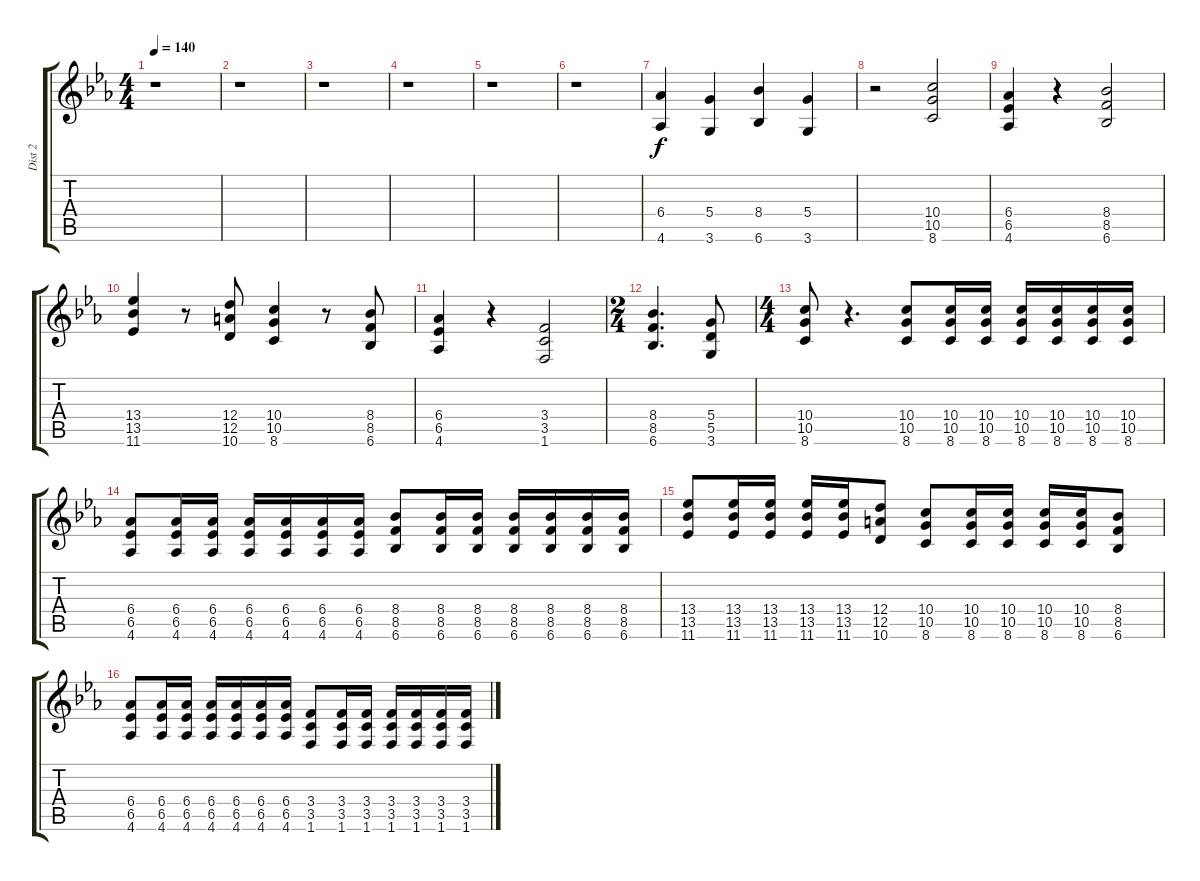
\track ("Dist 2" "Dist 2") {instrument distortionguitar}
\staff {score tabs}
\tuning (E4 B3 G3 D3 A2 E2) {hide}
\ts (4 4)
\tempo 140
\clef g2
\ks eb
r.1{dy f instrument distortionguitar} |
r.1 |
r.1 |
r.1 |
r.1 |
r.1 |
(6.4 4.6).4 (5.4 3.6).4 (8.4 6.6).4 (5.4 3.6).4 |
r.2 (10.4 10.5 8.6).2 |
(6.4 6.5 4.6).4 r.4 (8.4 8.5 6.6).2 |
(13.4 13.5 11.6).4 r.8 (12.4 12.5 10.6).8 (10.4 10.5 8.6).4 r.8 (8.4 8.5 6.6).8 |
(6.4 6.5 4.6).4 r.4 (3.4 3.5 1.6).2 |
\ts (2 4)
(8.4 8.5 6.6).4{d} (5.4 5.5 3.6).8 |
\ts (4 4)
(10.4 10.5 8.6).8 r.4{d} (10.4 10.5 8.6).8 (10.4 10.5 8.6).16 (10.4 10.5 8.6).16 (10.4 10.5 8.6).16 (10.4 10.5 8.6).16 (10.4 10.5 8.6).16 (10.4 10.5 8.6).16 |
(6.4 6.5 4.6).8 (6.4 6.5 4.6).16 (6.4 6.5 4.6).16 (6.4 6.5 4.6).16 (6.4 6.5 4.6).16 (6.4 6.5 4.6).16 (6.4 6.5 4.6).16 (8.4 8.5 6.6).8 (8.4 8.5 6.6).16 (8.4 8.5 6.6).16 (8.4 8.5 6.6).16 (8.4 8.5 6.6).16 (8.4 8.5 6.6).16 (8.4 8.5 6.6).16 |
(13.4 13.5 11.6).8 (13.4 13.5 11.6).16 (13.4 13.5 11.6).16 (13.4 13.5 11.6).16 (13.4 13.5 11.6).16 (12.4 12.5 10.6).8 (10.4 10.5 8.6).8 (10.4 10.5 8.6).16 (10.4 10.5 8.6).16 (10.4 10.5 8.6).16 (10.4 10.5 8.6).16 (8.4 8.5 6.6).8 |
(6.4 6.5 4.6).8 (6.4 6.5 4.6).16 (6.4 6.5 4.6).16 (6.4 6.5 4.6).16 (6.4 6.5 4.6).16 (6.4 6.5 4.6).16 (6.4 6.5 4.6).16 (3.4 3.5 1.6).8 (3.4 3.5 1.6).16 (3.4 3.5 1.6).16 (3.4 3.5 1.6).16 (3.4 3.5 1.6).16 (3.4 3.5 1.6).16 (3.4 3.5 1.6).16
